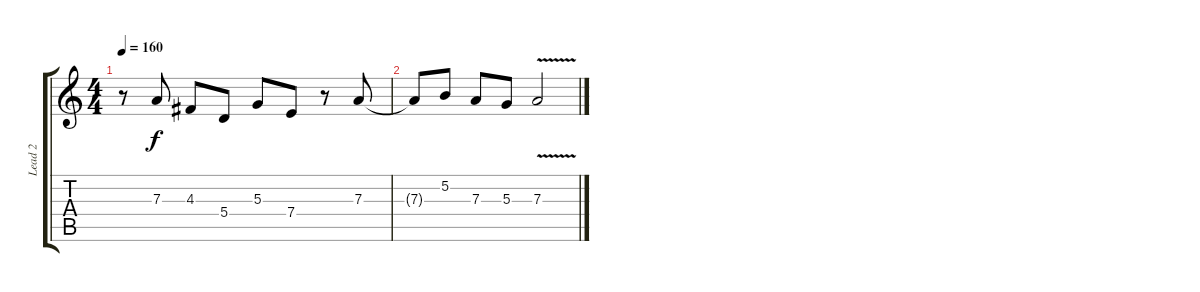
\track ("Lead 2" "Lead 2") {instrument distortionguitar}
\staff {score tabs}
\tuning (B3 Gb3 D3 A2 E2 B1) {hide}
\ts (4 4)
\tempo 160
\clef g2
\ks c
r.8{dy f} 7.3.8 4.3.8 5.4.8 5.3.8 7.4.8 r.8 7.3.8 |
7.3{t}.8 5.2.8 7.3.8 5.3.8 7.3{v}.2
